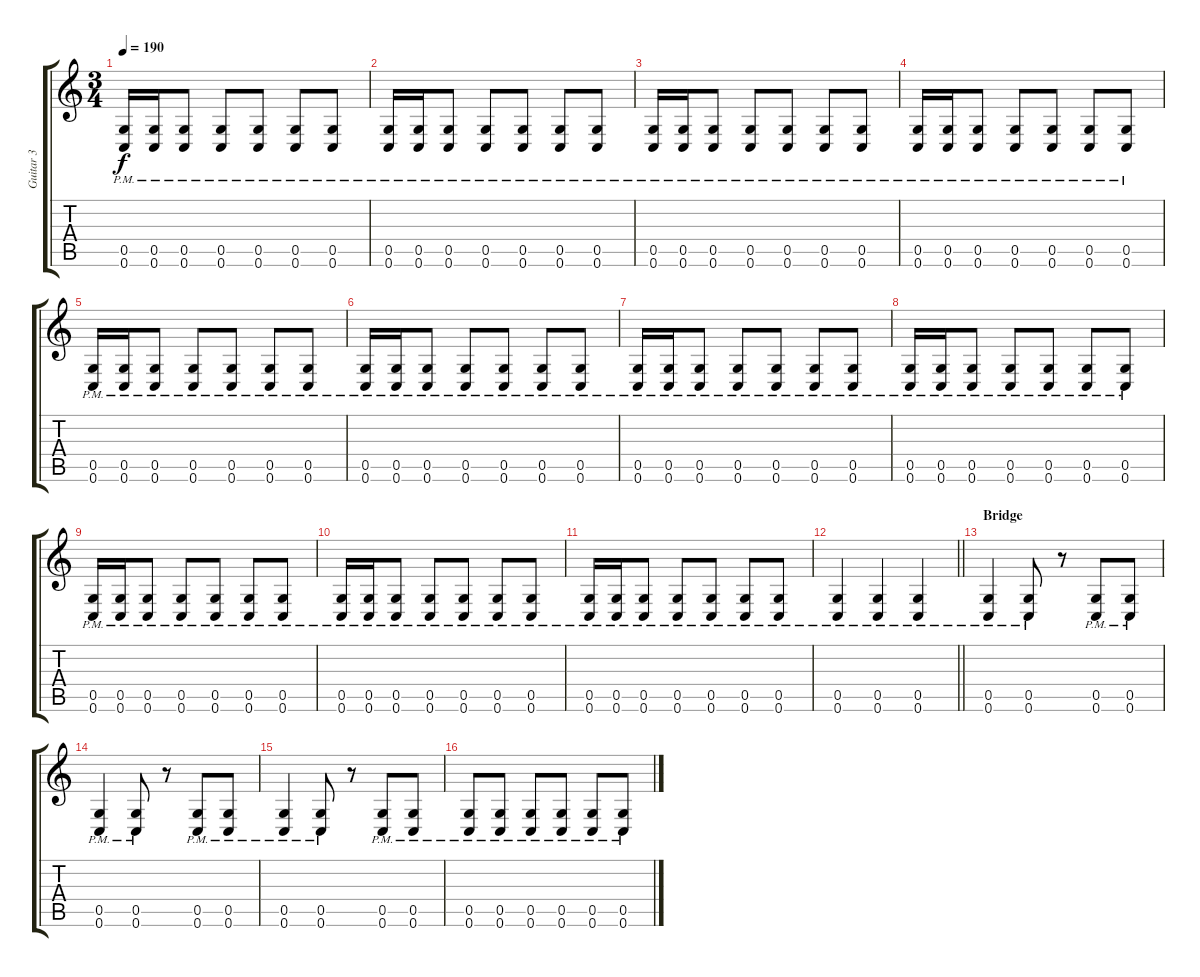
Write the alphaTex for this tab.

\track ("Guitar 3" "Guitar 3") {instrument distortionguitar}
\staff {score tabs}
\tuning (D4 A3 F3 C3 G2 C2) {hide}
\ts (3 4)
\tempo 190
\clef g2
\ks c
(0.5{pm} 0.6{pm}).16{dy f} (0.5{pm} 0.6{pm}).16 (0.5{pm} 0.6{pm}).8 (0.5{pm} 0.6{pm}).8 (0.5{pm} 0.6{pm}).8 (0.5{pm} 0.6{pm}).8 (0.5{pm} 0.6{pm}).8 |
(0.5{pm} 0.6{pm}).16 (0.5{pm} 0.6{pm}).16 (0.5{pm} 0.6{pm}).8 (0.5{pm} 0.6{pm}).8 (0.5{pm} 0.6{pm}).8 (0.5{pm} 0.6{pm}).8 (0.5{pm} 0.6{pm}).8 |
(0.5{pm} 0.6{pm}).16 (0.5{pm} 0.6{pm}).16 (0.5{pm} 0.6{pm}).8 (0.5{pm} 0.6{pm}).8 (0.5{pm} 0.6{pm}).8 (0.5{pm} 0.6{pm}).8 (0.5{pm} 0.6{pm}).8 |
(0.5{pm} 0.6{pm}).16 (0.5{pm} 0.6{pm}).16 (0.5{pm} 0.6{pm}).8 (0.5{pm} 0.6{pm}).8 (0.5{pm} 0.6{pm}).8 (0.5{pm} 0.6{pm}).8 (0.5{pm} 0.6{pm}).8 |
(0.5{pm} 0.6{pm}).16 (0.5{pm} 0.6{pm}).16 (0.5{pm} 0.6{pm}).8 (0.5{pm} 0.6{pm}).8 (0.5{pm} 0.6{pm}).8 (0.5{pm} 0.6{pm}).8 (0.5{pm} 0.6{pm}).8 |
(0.5{pm} 0.6{pm}).16 (0.5{pm} 0.6{pm}).16 (0.5{pm} 0.6{pm}).8 (0.5{pm} 0.6{pm}).8 (0.5{pm} 0.6{pm}).8 (0.5{pm} 0.6{pm}).8 (0.5{pm} 0.6{pm}).8 |
(0.5{pm} 0.6{pm}).16 (0.5{pm} 0.6{pm}).16 (0.5{pm} 0.6{pm}).8 (0.5{pm} 0.6{pm}).8 (0.5{pm} 0.6{pm}).8 (0.5{pm} 0.6{pm}).8 (0.5{pm} 0.6{pm}).8 |
(0.5{pm} 0.6{pm}).16 (0.5{pm} 0.6{pm}).16 (0.5{pm} 0.6{pm}).8 (0.5{pm} 0.6{pm}).8 (0.5{pm} 0.6{pm}).8 (0.5{pm} 0.6{pm}).8 (0.5{pm} 0.6{pm}).8 |
(0.5{pm} 0.6{pm}).16 (0.5{pm} 0.6{pm}).16 (0.5{pm} 0.6{pm}).8 (0.5{pm} 0.6{pm}).8 (0.5{pm} 0.6{pm}).8 (0.5{pm} 0.6{pm}).8 (0.5{pm} 0.6{pm}).8 |
(0.5{pm} 0.6{pm}).16 (0.5{pm} 0.6{pm}).16 (0.5{pm} 0.6{pm}).8 (0.5{pm} 0.6{pm}).8 (0.5{pm} 0.6{pm}).8 (0.5{pm} 0.6{pm}).8 (0.5{pm} 0.6{pm}).8 |
(0.5{pm} 0.6{pm}).16 (0.5{pm} 0.6{pm}).16 (0.5{pm} 0.6{pm}).8 (0.5{pm} 0.6{pm}).8 (0.5{pm} 0.6{pm}).8 (0.5{pm} 0.6{pm}).8 (0.5{pm} 0.6{pm}).8 |
\barLineRight lightlight
(0.5{pm} 0.6{pm}).4 (0.5{pm} 0.6{pm}).4 (0.5{pm} 0.6{pm}).4 |
\section ("" "Bridge")
(0.5{pm} 0.6{pm}).4 (0.5{pm} 0.6{pm}).8 r.8 (0.5{pm} 0.6{pm}).8 (0.5{pm} 0.6{pm}).8 |
(0.5{pm} 0.6{pm}).4 (0.5{pm} 0.6{pm}).8 r.8 (0.5{pm} 0.6{pm}).8 (0.5{pm} 0.6{pm}).8 |
(0.5{pm} 0.6{pm}).4 (0.5{pm} 0.6{pm}).8 r.8 (0.5{pm} 0.6{pm}).8 (0.5{pm} 0.6{pm}).8 |
(0.5{pm} 0.6{pm}).8 (0.5{pm} 0.6{pm}).8 (0.5{pm} 0.6{pm}).8 (0.5{pm} 0.6{pm}).8 (0.5{pm} 0.6{pm}).8 (0.5{pm} 0.6{pm}).8
